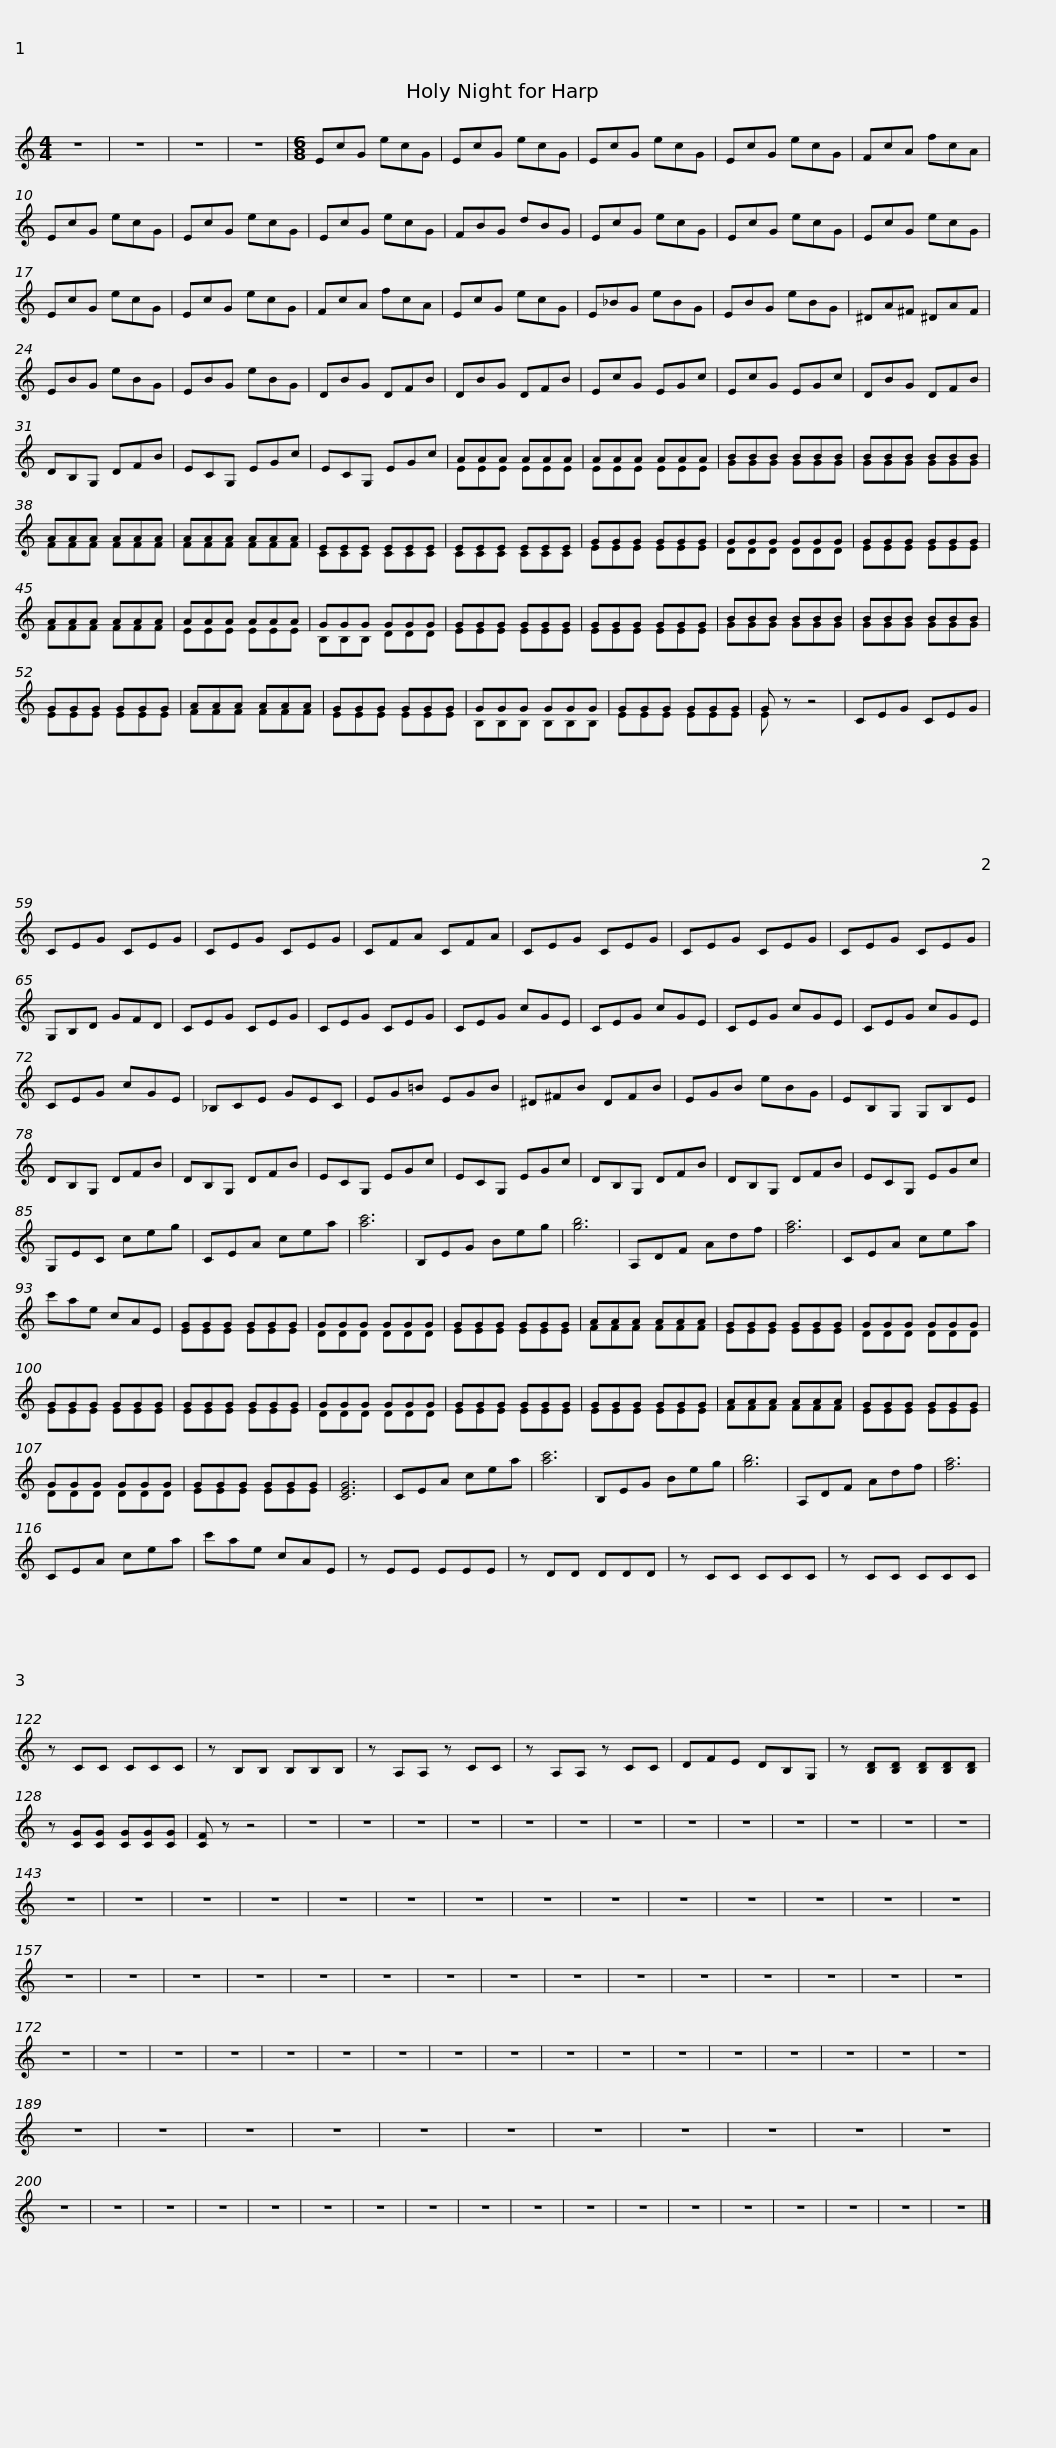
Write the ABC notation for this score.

X:1
%%score ( 1 2 )
L:1/8
M:4/4
I:linebreak $
K:C
V:1 treble
V:2 treble
V:1
 z8 | z8 | z8 | z8 |[M:6/8] EcG ecG | %5
 EcG ecG | EcG ecG | EcG ecG | FcA fcA | EcG ecG |$ %10
 EcG ecG | EcG ecG | FBG dBG | EcG ecG | EcG ecG | %15
 EcG ecG | EcG ecG | EcG ecG |$ FcA fcA | EcG ecG | %20
 E_BG eBG | EBG eBG | ^DA^F ^DAF | EBG eBG | EBG eBG |$ %25
 DBG DFB | DBG DFB | EcG EGc | EcG EGc | DBG DFB | %30
 DB,G, DFB | ECG, EGc | ECG, EGc |$ AAA AAA | AAA AAA | %35
 BBB BBB | BBB BBB | AAA AAA | AAA AAA | EEE EEE |$ %40
 EEE EEE | GGG GGG | GGG GGG | GGG GGG | AAA AAA | %45
 AAA AAA | GGG GGG |$ GGG GGG | GGG GGG | BBB BBB | %50
 BBB BBB | GGG GGG | AAA AAA | GGG GGG |$ GGG GGG | %55
 GGG GGG | G z z4 | CEG CEG | CEG CEG | CEG CEG | %60
 CFA CFA | CEG CEG |$ CEG CEG | CEG CEG | G,B,D GFD | %65
 CEG CEG | CEG CEG | CEG cGE | CEG cGE |$ CEG cGE | %70
 CEG cGE | CEG cGE | _B,CE GEC | EG=B EGB | ^D^FB DFB | %75
 EGB eBG |$ EB,G, G,B,E | DB,G, DFB | DB,G, DFB | ECG, EGc | %80
 ECG, EGc | DB,G, DFB | DB,G, DFB |$ ECG, EGc | G,EC ceg | %85
 CEA cea | [ac']6 | B,EG Beg | [gb]6 | A,DF Adf | %90
 [fa]6 | CEA cea |$ c'ae cAE | [EG]GG GGG | GGG GGG | %95
 GGG GGG | AAA AAA | GGG GGG | GGG GGG | GGG GGG |$ %100
 GGG GGG | GGG GGG | GGG GGG | GGG GGG | AAA AAA | %105
 GGG GGG | GGG GGG | GGG GGG |$ [CEG]6 | CEA cea | %110
 [ac']6 | B,EG Beg | [gb]6 | A,DF Adf | [fa]6 | %115
 CEA cea | c'ae cAE | z EE EEE |$ z DD DDD | z CC CCC | %120
 z CC CCC | z CC CCC | z B,B, B,B,B, | z A,A, z CC |$ z A,A, z CC | %125
 DFE DB,G, | z [B,D][B,D] [B,D][B,D][B,D] | z [CG][CG] [CG][CG][CG] | [CF] z z4 | z6 | %130
 z6 | z6 | z6 | z6 | z6 |$ %135
 z6 | z6 | z6 | z6 | z6 | %140
 z6 | z6 | z6 | z6 | z6 | %145
 z6 | z6 | z6 | z6 | z6 | %150
 z6 | z6 | z6 | z6 | z6 |$ %155
 z6 | z6 | z6 | z6 | z6 | %160
 z6 | z6 | z6 | z6 | z6 | %165
 z6 | z6 | z6 | z6 | z6 | %170
 z6 | z6 | z6 | z6 | z6 |$ %175
 z6 | z6 | z6 | z6 | z6 | %180
 z6 | z6 | z6 | z6 | z6 | %185
 z6 | z6 | z6 | z6 | z6 | %190
 z6 | z6 | z6 | z6 | z6 |$ %195
 z6 | z6 | z6 | z6 | z6 | %200
 z6 | z6 | z6 | z6 | z6 | %205
 z6 | z6 | z6 | z6 | z6 | %210
 z6 | z6 | z6 | z6 | z6 |$ %215
 z6 | z6 |] %217
V:2
 x8 | x8 | x8 | x8 |[M:6/8] x6 | %5
 x6 | x6 | x6 | x6 | x6 |$ %10
 x6 | x6 | x6 | x6 | x6 | %15
 x6 | x6 | x6 |$ x6 | x6 | %20
 x6 | x6 | x6 | x6 | x6 |$ %25
 x6 | x6 | x6 | x6 | x6 | %30
 x6 | x6 | x6 |$ EEE EEE | EEE EEE | %35
 GGG GGG | GGG GGG | FFF FFF | FFF FFF | CCC CCC |$ %40
 CCC CCC | EEE EEE | DDD DDD | EEE EEE | FFF FFF | %45
 EEE EEE | B,B,B, DDD |$ EEE EEE | EEE EEE | GGG GGG | %50
 GGG GGG | EEE EEE | FFF FFF | EEE EEE |$ B,B,B, B,B,B, | %55
 EEE EEE | E z z4 | x6 | x6 | x6 | %60
 x6 | x6 |$ x6 | x6 | x6 | %65
 x6 | x6 | x6 | x6 |$ x6 | %70
 x6 | x6 | x6 | x6 | x6 | %75
 x6 |$ x6 | x6 | x6 | x6 | %80
 x6 | x6 | x6 |$ x6 | x6 | %85
 x6 | x6 | x6 | x6 | x6 | %90
 x6 | x6 |$ x6 | EEE EEE | DDD DDD | %95
 EEE EEE | FFF FFF | EEE EEE | DDD DDD | EEE EEE |$ %100
 EEE EEE | DDD DDD | EEE EEE | EEE EEE | FFF FFF | %105
 EEE EEE | DDD DDD | EEE EEE |$ x6 | x6 | %110
 x6 | x6 | x6 | x6 | x6 | %115
 x6 | x6 | x6 |$ x6 | x6 | %120
 x6 | x6 | x6 | x6 |$ x6 | %125
 x6 | x6 | x6 | x6 | x6 | %130
 x6 | x6 | x6 | x6 | x6 |$ %135
 x6 | x6 | x6 | x6 | x6 | %140
 x6 | x6 | x6 | x6 | x6 | %145
 x6 | x6 | x6 | x6 | x6 | %150
 x6 | x6 | x6 | x6 | x6 |$ %155
 x6 | x6 | x6 | x6 | x6 | %160
 x6 | x6 | x6 | x6 | x6 | %165
 x6 | x6 | x6 | x6 | x6 | %170
 x6 | x6 | x6 | x6 | x6 |$ %175
 x6 | x6 | x6 | x6 | x6 | %180
 x6 | x6 | x6 | x6 | x6 | %185
 x6 | x6 | x6 | x6 | x6 | %190
 x6 | x6 | x6 | x6 | x6 |$ %195
 x6 | x6 | x6 | x6 | x6 | %200
 x6 | x6 | x6 | x6 | x6 | %205
 x6 | x6 | x6 | x6 | x6 | %210
 x6 | x6 | x6 | x6 | x6 |$ %215
 x6 | x6 |] %217
